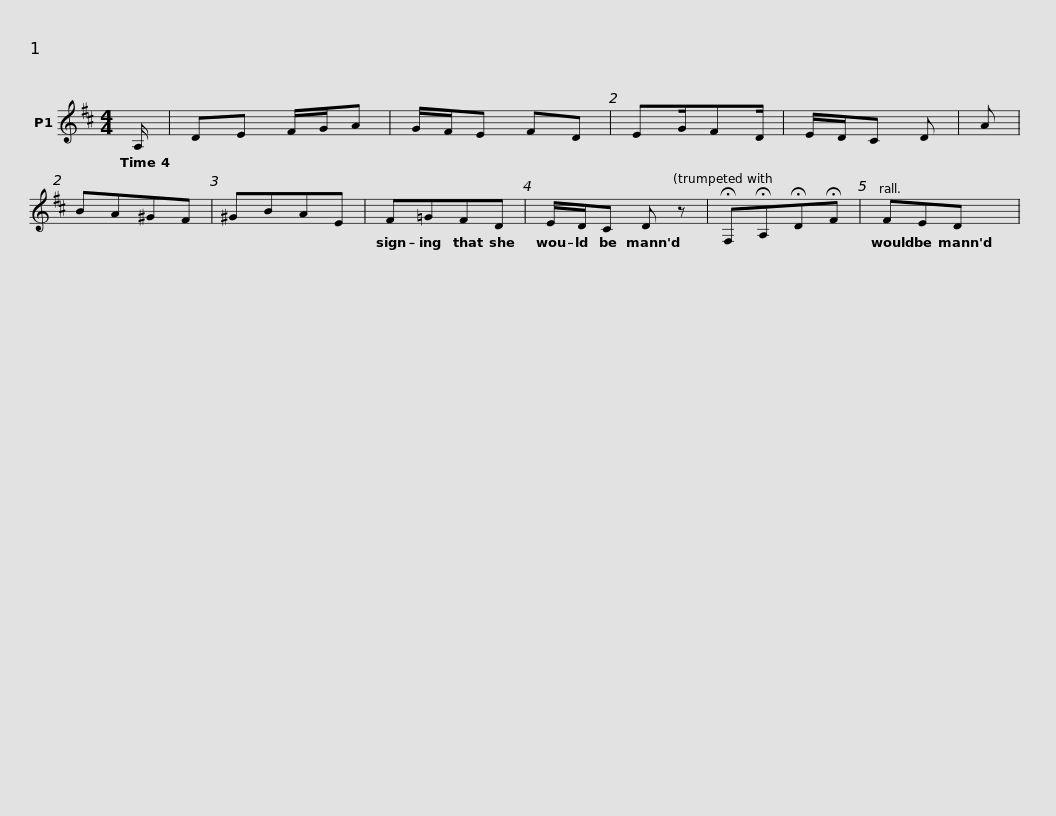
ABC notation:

X:1
L:1/8
M:4/4
I:linebreak $
K:D
V:1 treble
V:1
 A,/ | DE F/G/A | G/F/E FD | EG/FD/ | E/D/C D | %5
 A | BA^GF |$ ^GBAE | F=GFD | E/D/C D z | %10
 !fermata!F,!fermata!A,!fermata!D!fermata!F | FED x | %12
